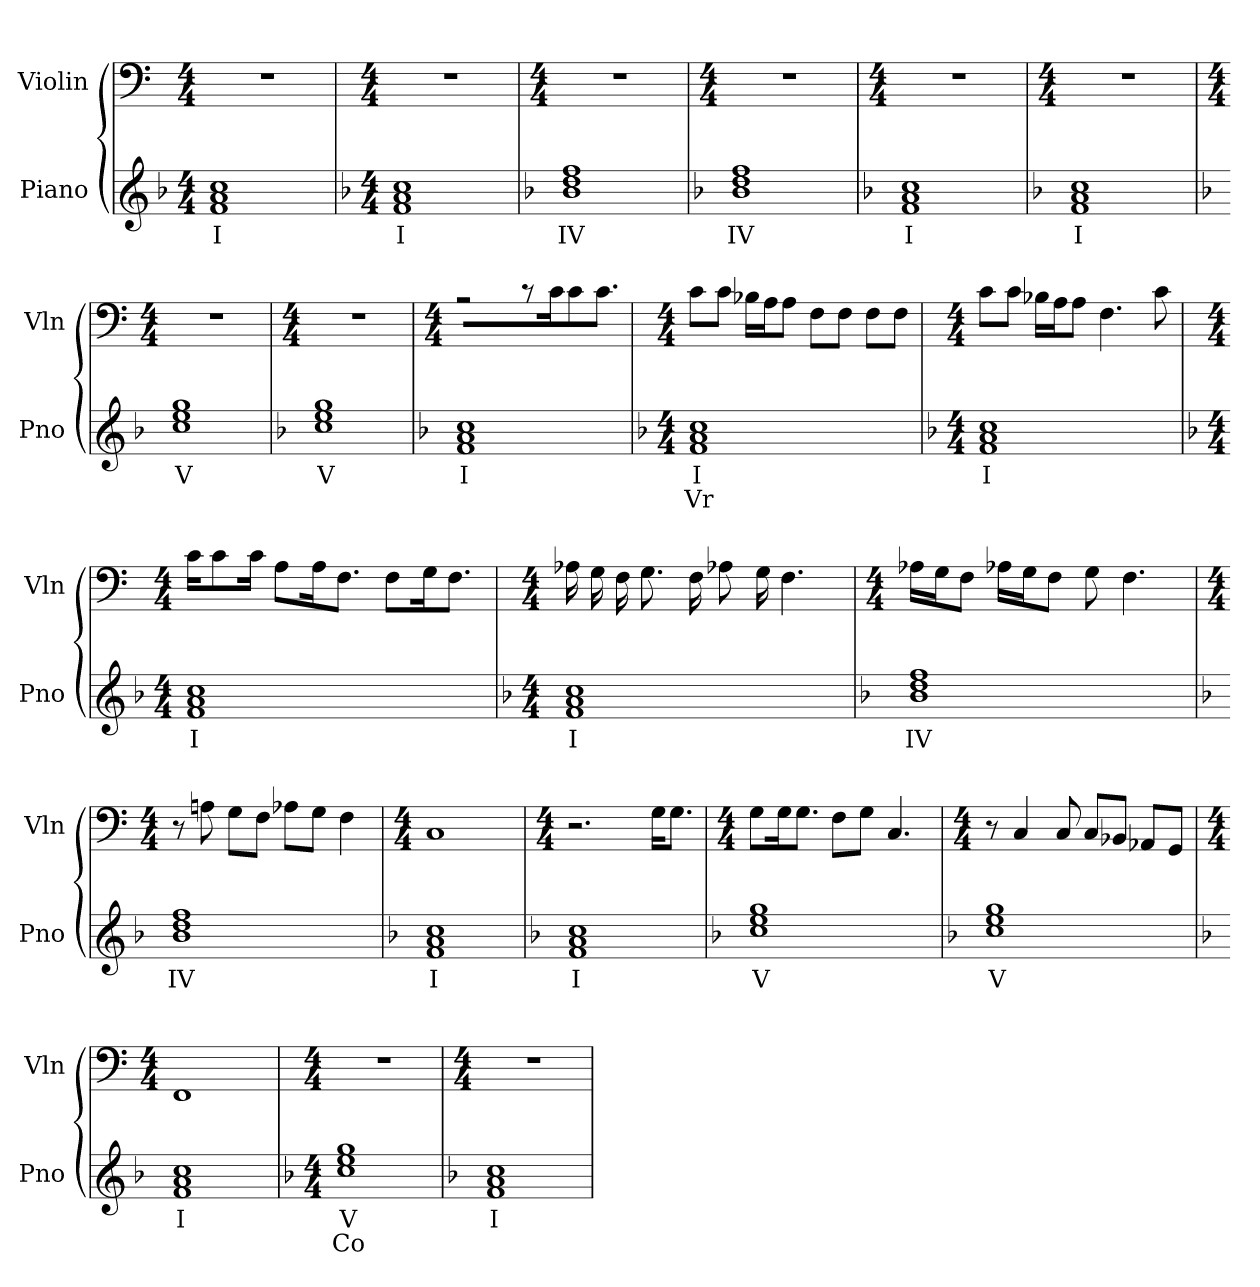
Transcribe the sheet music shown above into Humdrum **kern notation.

**kern	**text	**text	**kern
*part2	*part2	*part2	*part1
*staff2	*staff2	*staff2	*staff1
*I"Piano	*	*	*I"Violin
*I'Pno	*	*	*I'Vln
*k[b-]	*	*	*
*F:	*	*	*
*M4/4	*	*	*M4/4
=	=	=	=
1f 1a 1cc	I	.	1r
=	=	=	=
*k[b-]	*	*	*
*F:	*	*	*
*M4/4	*	*	*M4/4
1f 1a 1cc	I	.	1r
=	=	=	=
*k[b-]	*	*	*
*F:	*	*	*
*	*	*	*M4/4
1b- 1dd 1ff	IV	.	1r
=	=	=	=
*k[b-]	*	*	*
*F:	*	*	*
*	*	*	*M4/4
1b- 1dd 1ff	IV	.	1r
=	=	=	=
*k[b-]	*	*	*
*F:	*	*	*
*	*	*	*M4/4
1f 1a 1cc	I	.	1r
=	=	=	=
*k[b-]	*	*	*
*F:	*	*	*
*	*	*	*M4/4
1f 1a 1cc	I	.	1r
=	=	=	=
*k[b-]	*	*	*
*F:	*	*	*
*	*	*	*M4/4
1cc 1ee 1gg	V	.	1r
=	=	=	=
*k[b-]	*	*	*
*F:	*	*	*
*	*	*	*M4/4
1cc 1ee 1gg	V	.	1r
=	=	=	=
*k[b-]	*	*	*
*F:	*	*	*
*	*	*	*M4/4
1f 1a 1cc	I	.	2r
.	.	.	8r
.	.	.	16cKL
.	.	.	8cJ
.	.	.	8.cJ
=	=	=	=
*k[b-]	*	*	*
*F:	*	*	*
*M4/4	*	*	*M4/4
1f 1a 1cc	I	Vr	8cL
.	.	.	8cJ
.	.	.	16B-XLL
.	.	.	16AJ
.	.	.	8AJ
.	.	.	8FL
.	.	.	8FJ
.	.	.	8FL
.	.	.	8FJ
=	=	=	=
*k[b-]	*	*	*
*F:	*	*	*
*M4/4	*	*	*M4/4
1f 1a 1cc	I	.	8cL
.	.	.	8cJ
.	.	.	16B-XLL
.	.	.	16AJ
.	.	.	8AJ
.	.	.	4.F
.	.	.	8c
=	=	=	=
*k[b-]	*	*	*
*F:	*	*	*
*M4/4	*	*	*M4/4
1f 1a 1cc	I	.	16cKL
.	.	.	8c
.	.	.	16cJk
.	.	.	8AL
.	.	.	16AK
.	.	.	8.FJ
.	.	.	8FL
.	.	.	16GK
.	.	.	8.FJ
=	=	=	=
*k[b-]	*	*	*
*F:	*	*	*
*M4/4	*	*	*M4/4
1f 1a 1cc	I	.	16A-XLL
.	.	.	16GJ
.	.	.	16FL
.	.	.	8.GJ
.	.	.	16FKL
.	.	.	8A-XJ
.	.	.	16G
.	.	.	4.F
=	=	=	=
*k[b-]	*	*	*
*F:	*	*	*
*	*	*	*M4/4
1b- 1dd 1ff	IV	.	16A-XLL
.	.	.	16GJ
.	.	.	8FJ
.	.	.	16A-XLL
.	.	.	16GJ
.	.	.	8FJ
.	.	.	8G
.	.	.	4.F
=	=	=	=
*k[b-]	*	*	*
*F:	*	*	*
*	*	*	*M4/4
1b- 1dd 1ff	IV	.	8r
.	.	.	8An
.	.	.	8GL
.	.	.	8FJ
.	.	.	8A-XL
.	.	.	8GJ
.	.	.	4F
=	=	=	=
*k[b-]	*	*	*
*F:	*	*	*
*	*	*	*M4/4
1f 1a 1cc	I	.	1C
=	=	=	=
*k[b-]	*	*	*
*F:	*	*	*
*	*	*	*M4/4
1f 1a 1cc	I	.	2.r
.	.	.	16GKL
.	.	.	8.GJ
=	=	=	=
*k[b-]	*	*	*
*F:	*	*	*
*	*	*	*M4/4
1cc 1ee 1gg	V	.	8GL
.	.	.	16GK
.	.	.	8.GJ
.	.	.	8FL
.	.	.	8GJ
.	.	.	4.C
=	=	=	=
*k[b-]	*	*	*
*F:	*	*	*
*	*	*	*M4/4
1cc 1ee 1gg	V	.	8r
.	.	.	4C
.	.	.	8C
.	.	.	8CL
.	.	.	8BB-XJ
.	.	.	8AA-XL
.	.	.	8GGJ
=	=	=	=
*k[b-]	*	*	*
*F:	*	*	*
*	*	*	*M4/4
1f 1a 1cc	I	.	1FF
=	=	=	=
*k[b-]	*	*	*
*F:	*	*	*
*M4/4	*	*	*M4/4
1cc 1ee 1gg	V	Co	1r
=	=	=	=
*k[b-]	*	*	*
*F:	*	*	*
*	*	*	*M4/4
1f 1a 1cc	I	.	1r
=	=	=	=
*-	*-	*-	*-
